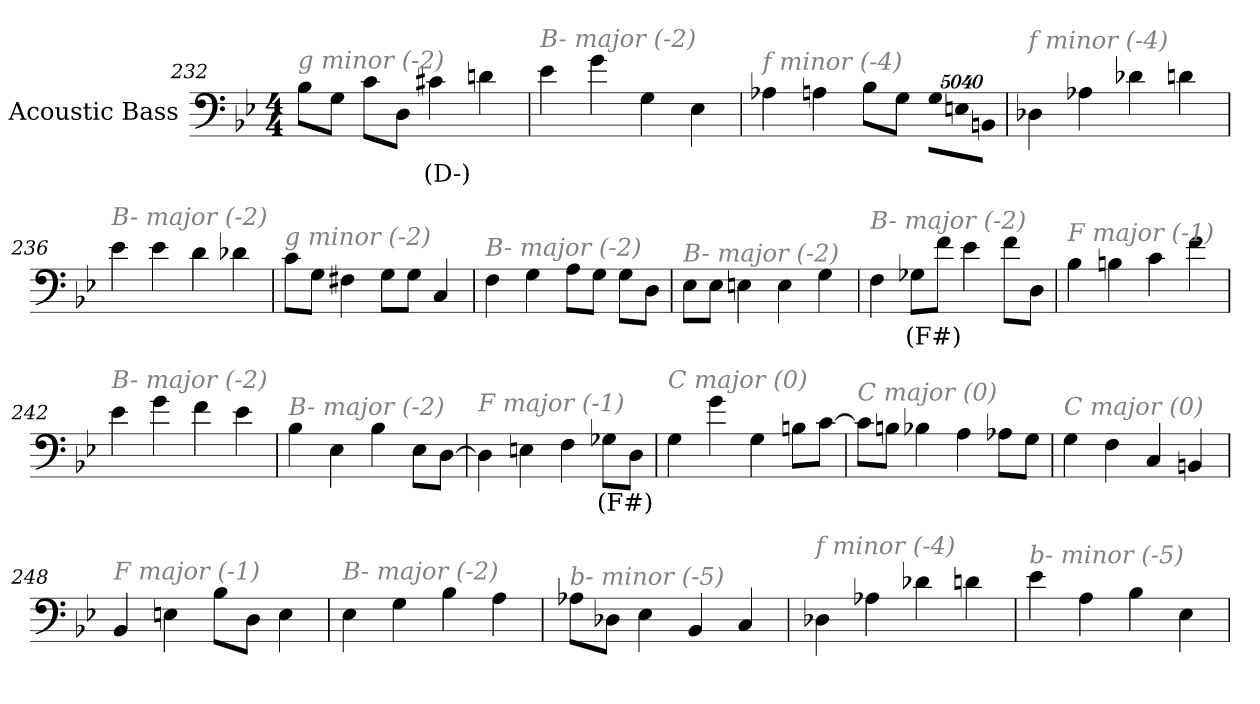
**kern	**text
*part1	*part1
*staff1	*staff1
*I"Acoustic Bass	*
*clefF4	*
*ITrd7c12	*
*k[b-e-]	*
*B-:	*
*M4/4	*
=232	=232
!LO:TX:i:color=#808080:t=g minor (-2)	!
8BB-L	.
8GGJ	.
8CL	.
8DDJ	.
4C#Xi	(D-)
4Dn	.
=233	=233
!LO:TX:i:color=#808080:t=B- major (-2)	!
4E-	.
4G	.
4GG	.
4EE-	.
=234	=234
!LO:TX:i:color=#808080:t=f minor (-4)	!
4AA-X	.
4AAn	.
8BB-L	.
8GGJ	.
!LO:N:vis=8	!
40320%3347GGL	.
!LO:N:vis=8	!
40320%3347EEn	.
!LO:N:vis=8	!
40320%3347BBBnJ	.
=235	=235
!LO:TX:i:color=#808080:t=f minor (-4)	!
4DD-X	.
4AA-X	.
4D-X	.
4Dn	.
=236	=236
!LO:TX:i:color=#808080:t=B- major (-2)	!
4E-	.
4E-	.
4D	.
4D-X	.
=237	=237
!LO:TX:i:color=#808080:t=g minor (-2)	!
8CL	.
8GGJ	.
4FF#X	.
8GGL	.
8GGJ	.
4CC	.
=238	=238
!LO:TX:i:color=#808080:t=B- major (-2)	!
4FF	.
4GG	.
8AAL	.
8GGJ	.
8GGL	.
8DDJ	.
=239	=239
!LO:TX:i:color=#808080:t=B- major (-2)	!
8EE-L	.
8EE-J	.
4EEn	.
4EE	.
4GG	.
=240	=240
!LO:TX:i:color=#808080:t=B- major (-2)	!
4FF	.
8GG-XiL	(F#)
8FJ	.
4E-	.
8FL	.
8DDJ	.
=241	=241
!LO:TX:i:color=#808080:t=F major (-1)	!
4BB-	.
4BBn	.
4C	.
4F	.
=242	=242
!LO:TX:i:color=#808080:t=B- major (-2)	!
4E-	.
4G	.
4F	.
4E-	.
=243	=243
!LO:TX:i:color=#808080:t=B- major (-2)	!
4BB-	.
4EE-	.
4BB-	.
8EE-L	.
[8DDJ	.
=244	=244
!LO:TX:i:color=#808080:t=F major (-1)	!
4DD]	.
4EEn	.
4FF	.
8GG-XiL	(F#)
8DDJ	.
=245	=245
!LO:TX:i:color=#808080:t=C major (0)	!
4GG	.
4G	.
4GG	.
8BBnL	.
[8CJ	.
=246	=246
!LO:TX:i:color=#808080:t=C major (0)	!
8CL]	.
8BBnJ	.
4BB-X	.
4AA	.
8AA-XL	.
8GGJ	.
=247	=247
!LO:TX:i:color=#808080:t=C major (0)	!
4GG	.
4FF	.
4CC	.
4BBBn	.
=248	=248
!LO:TX:i:color=#808080:t=F major (-1)	!
4BBB-	.
4EEn	.
8BB-L	.
8DDJ	.
4EE	.
=249	=249
!LO:TX:i:color=#808080:t=B- major (-2)	!
4EE-	.
4GG	.
4BB-	.
4AA	.
=250	=250
!LO:TX:i:color=#808080:t=b- minor (-5)	!
8AA-XL	.
8DD-XJ	.
4EE-	.
4BBB-	.
4CC	.
=251	=251
!LO:TX:i:color=#808080:t=f minor (-4)	!
4DD-X	.
4AA-X	.
4D-X	.
4Dn	.
=252	=252
!LO:TX:i:color=#808080:t=b- minor (-5)	!
4E-	.
4AA	.
4BB-	.
4EE-	.
=	=
*-	*-
